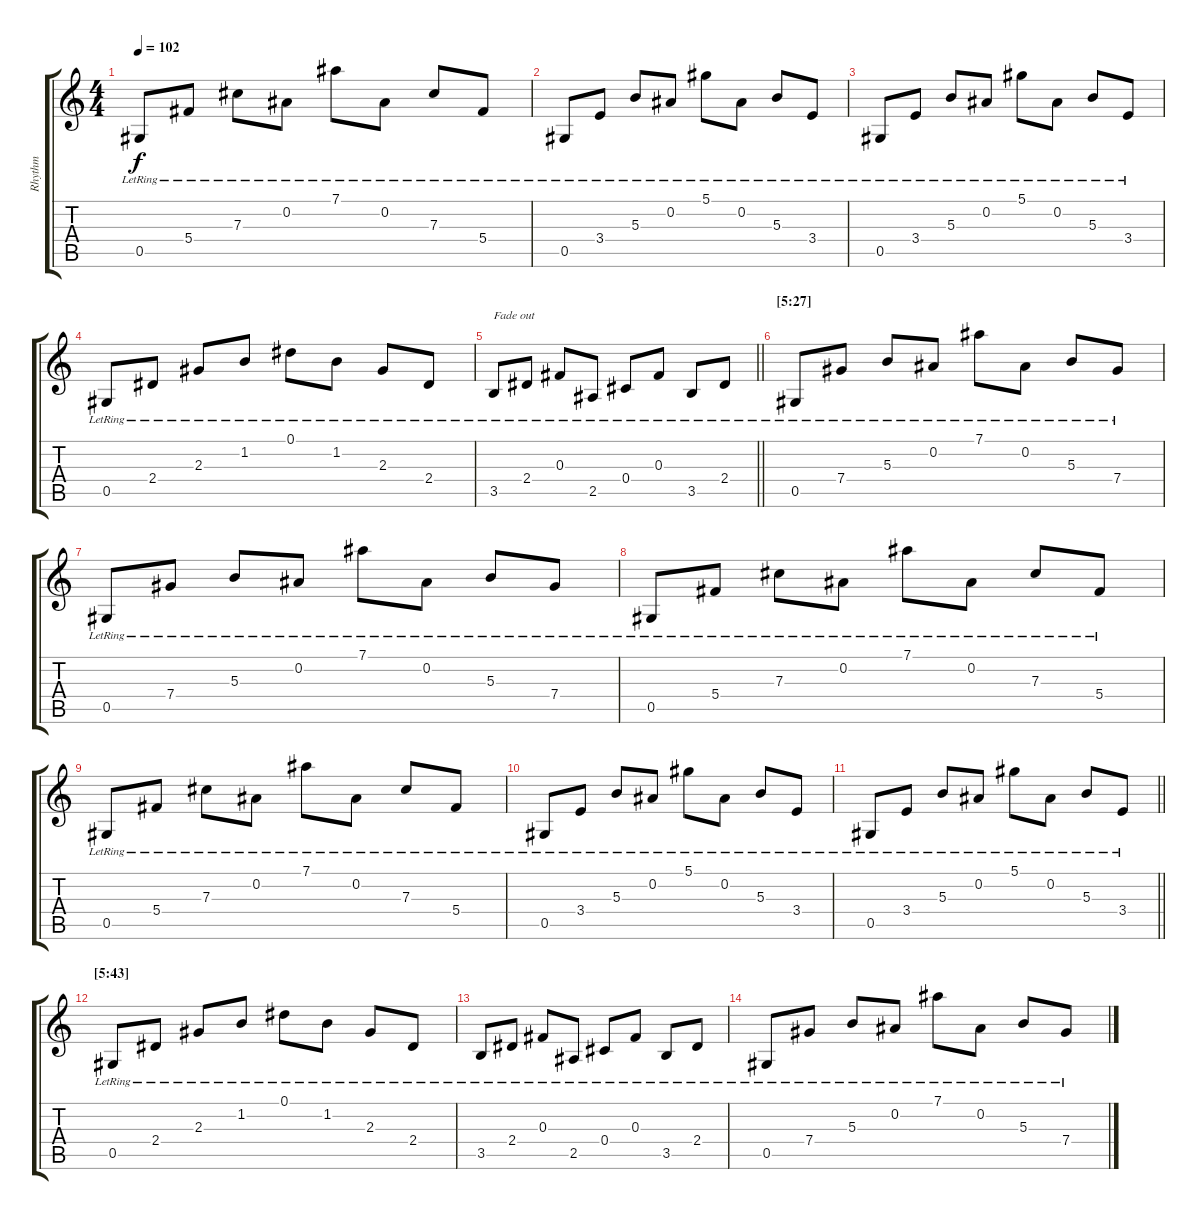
\track ("Rhythm" "Rhythm") {instrument electricguitarclean}
\staff {score tabs}
\tuning (Eb4 Bb3 Gb3 Db3 Ab2 Eb2) {hide}
\ts (4 4)
\tempo 102
\clef g2
\ks c
0.5{lr}.8{dy f} 5.4{lr}.8 7.3{lr}.8 0.2{lr}.8 7.1{lr}.8 0.2{lr}.8 7.3{lr}.8 5.4{lr}.8 |
0.5{lr}.8 3.4{lr}.8 5.3{lr}.8 0.2{lr}.8 5.1{lr}.8 0.2{lr}.8 5.3{lr}.8 3.4{lr}.8 |
0.5{lr}.8 3.4{lr}.8 5.3{lr}.8 0.2{lr}.8 5.1{lr}.8 0.2{lr}.8 5.3{lr}.8 3.4{lr}.8 |
0.5{lr}.8 2.4{lr}.8 2.3{lr}.8 1.2{lr}.8 0.1{lr}.8 1.2{lr}.8 2.3{lr}.8 2.4{lr}.8 |
\barLineRight lightlight
3.5{lr}.8{txt "Fade out" volume 8} 2.4{lr}.8 0.3{lr}.8 2.5{lr}.8 0.4{lr}.8 0.3{lr}.8 3.5{lr}.8 2.4{lr}.8 |
\section ("" "[5:27]")
0.5{lr}.8 7.4{lr}.8 5.3{lr}.8 0.2{lr}.8 7.1{lr}.8 0.2{lr}.8 5.3{lr}.8 7.4{lr}.8 |
0.5{lr}.8 7.4{lr}.8 5.3{lr}.8 0.2{lr}.8 7.1{lr}.8 0.2{lr}.8 5.3{lr}.8 7.4{lr}.8 |
0.5{lr}.8 5.4{lr}.8 7.3{lr}.8 0.2{lr}.8 7.1{lr}.8 0.2{lr}.8 7.3{lr}.8 5.4{lr}.8 |
0.5{lr}.8{volume 7} 5.4{lr}.8 7.3{lr}.8 0.2{lr}.8 7.1{lr}.8 0.2{lr}.8 7.3{lr}.8 5.4{lr}.8 |
0.5{lr}.8 3.4{lr}.8 5.3{lr}.8 0.2{lr}.8 5.1{lr}.8 0.2{lr}.8 5.3{lr}.8 3.4{lr}.8 |
\barLineRight lightlight
0.5{lr}.8 3.4{lr}.8 5.3{lr}.8 0.2{lr}.8 5.1{lr}.8 0.2{lr}.8 5.3{lr}.8 3.4{lr}.8 |
\section ("" "[5:43]")
0.5{lr}.8 2.4{lr}.8 2.3{lr}.8 1.2{lr}.8 0.1{lr}.8 1.2{lr}.8 2.3{lr}.8 2.4{lr}.8 |
3.5{lr}.8{volume 0} 2.4{lr}.8 0.3{lr}.8 2.5{lr}.8 0.4{lr}.8 0.3{lr}.8 3.5{lr}.8 2.4{lr}.8 |
0.5{lr}.8 7.4{lr}.8 5.3{lr}.8 0.2{lr}.8 7.1{lr}.8 0.2{lr}.8 5.3{lr}.8 7.4{lr}.8
